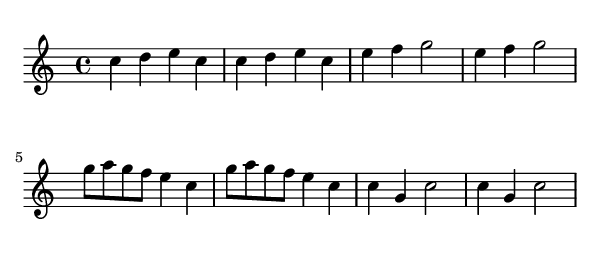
\version "2.20.0"
\include "articulate.ly"
\paper {
  indent = 0\mm
  short-indent = 0\mm
  
    paper-width = 4\in
    
      page-breaking = #ly:one-page-breaking
    
  
  left-margin = 4\mm
  right-margin = 4\mm
  top-margin = 4\mm
  bottom-margin = 4\mm
  oddHeaderMarkup = ##f
  evenHeaderMarkup = ##f
  oddFooterMarkup = ##f
  evenFooterMarkup = ##f
}
\score {
  {
  \relative c'' { 
    c4 d e c c d e c
    e4 f g2 e4 f g2
    g8 a g f e4 c g'8 a g f e4 c
    c4 g c2 c4 g c2
  }
  }
  \layout { 
    #(layout-set-staff-size 16)
    \context {
      \Lyrics
      
      
    }
  }
  \midi { 
    \tempo 4 = 120
  }
}